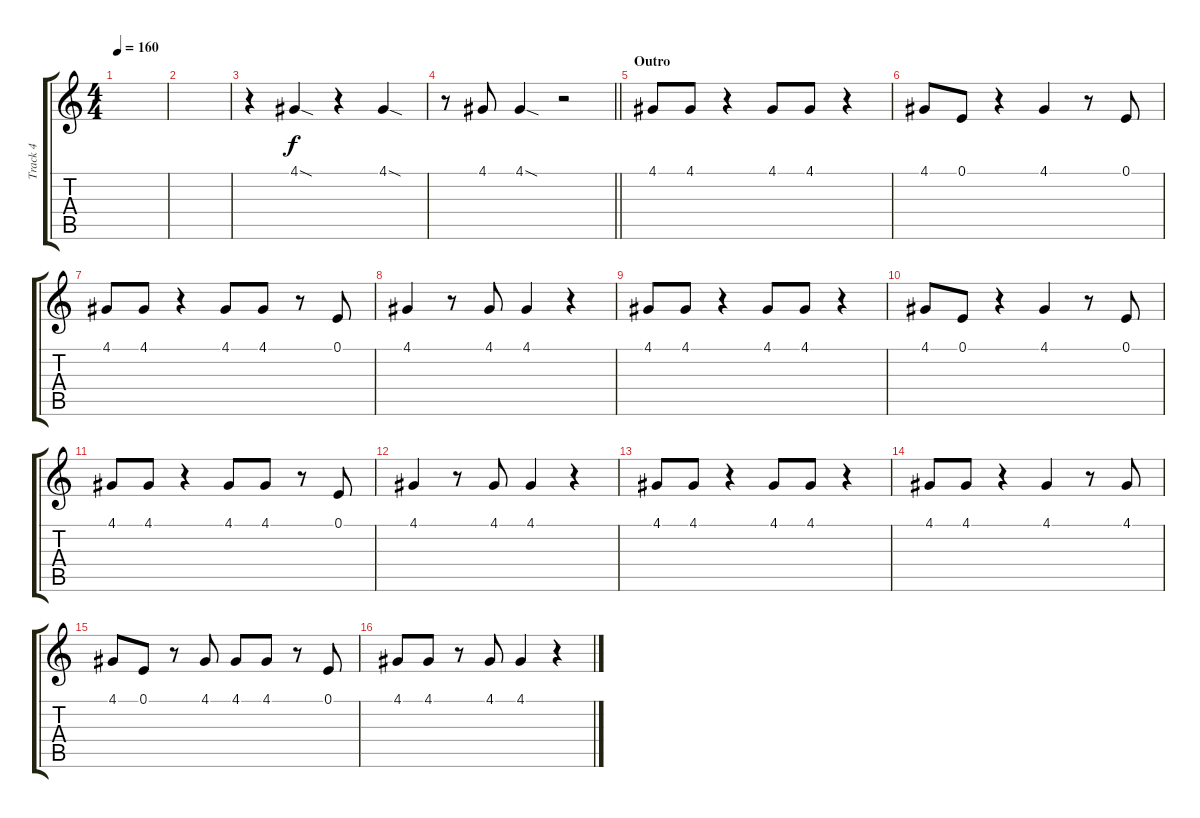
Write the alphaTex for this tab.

\track ("Track 4" "Track 4") {instrument clarinet}
\staff {score tabs}
\tuning (E4 B3 G3 D3 A2 E2) {hide}
\ts (4 4)
\tempo 160
\clef g2
\ks c
|
|
r.4 4.1{sod}.4 r.4 4.1{sod}.4 |
\barLineRight lightlight
r.8 4.1.8 4.1{sod}.4 r.2 |
\section ("" "Outro")
4.1.8 4.1.8 r.4 4.1.8 4.1.8 r.4 |
4.1.8 0.1.8 r.4 4.1.4 r.8 0.1.8 |
4.1.8 4.1.8 r.4 4.1.8 4.1.8 r.8 0.1.8 |
4.1.4 r.8 4.1.8 4.1.4 r.4 |
4.1.8 4.1.8 r.4 4.1.8 4.1.8 r.4 |
4.1.8 0.1.8 r.4 4.1.4 r.8 0.1.8 |
4.1.8 4.1.8 r.4 4.1.8 4.1.8 r.8 0.1.8 |
4.1.4 r.8 4.1.8 4.1.4 r.4 |
4.1.8 4.1.8 r.4 4.1.8 4.1.8 r.4 |
4.1.8 4.1.8 r.4 4.1.4 r.8 4.1.8 |
4.1.8 0.1.8 r.8 4.1.8 4.1.8 4.1.8 r.8 0.1.8 |
4.1.8 4.1.8 r.8 4.1.8 4.1.4 r.4
